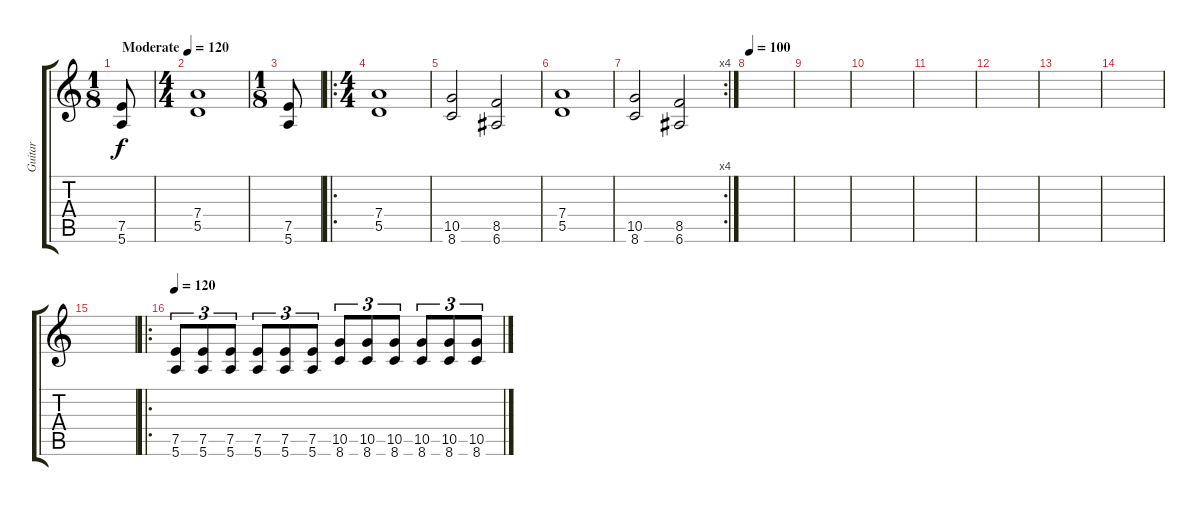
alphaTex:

\track ("Guitar" "Guitar") {instrument distortionguitar}
\staff {score tabs}
\tuning (E4 B3 G3 D3 A2 E2) {hide}
\ts (1 8)
\tempo (120 "Moderate")
\clef g2
\ks c
(7.5 5.6).8{dy f instrument distortionguitar} |
\ts (4 4)
(7.4 5.5).1 |
\ts (1 8)
(7.5 5.6).8 |
\ro
\ts (4 4)
(7.4 5.5).1 |
(10.5 8.6).2 (8.5 6.6).2 |
(7.4 5.5).1 |
\rc 4
(10.5 8.6).2 (8.5 6.6).2 |
\tempo 100
|
|
|
|
|
|
|
|
\ro
\tempo 120
(7.5 5.6).8{tu (3 2)} (7.5 5.6).8{tu (3 2)} (7.5 5.6).8{tu (3 2)} (7.5 5.6).8{tu (3 2)} (7.5 5.6).8{tu (3 2)} (7.5 5.6).8{tu (3 2)} (10.5 8.6).8{tu (3 2)} (10.5 8.6).8{tu (3 2)} (10.5 8.6).8{tu (3 2)} (10.5 8.6).8{tu (3 2)} (10.5 8.6).8{tu (3 2)} (10.5 8.6).8{tu (3 2)}
